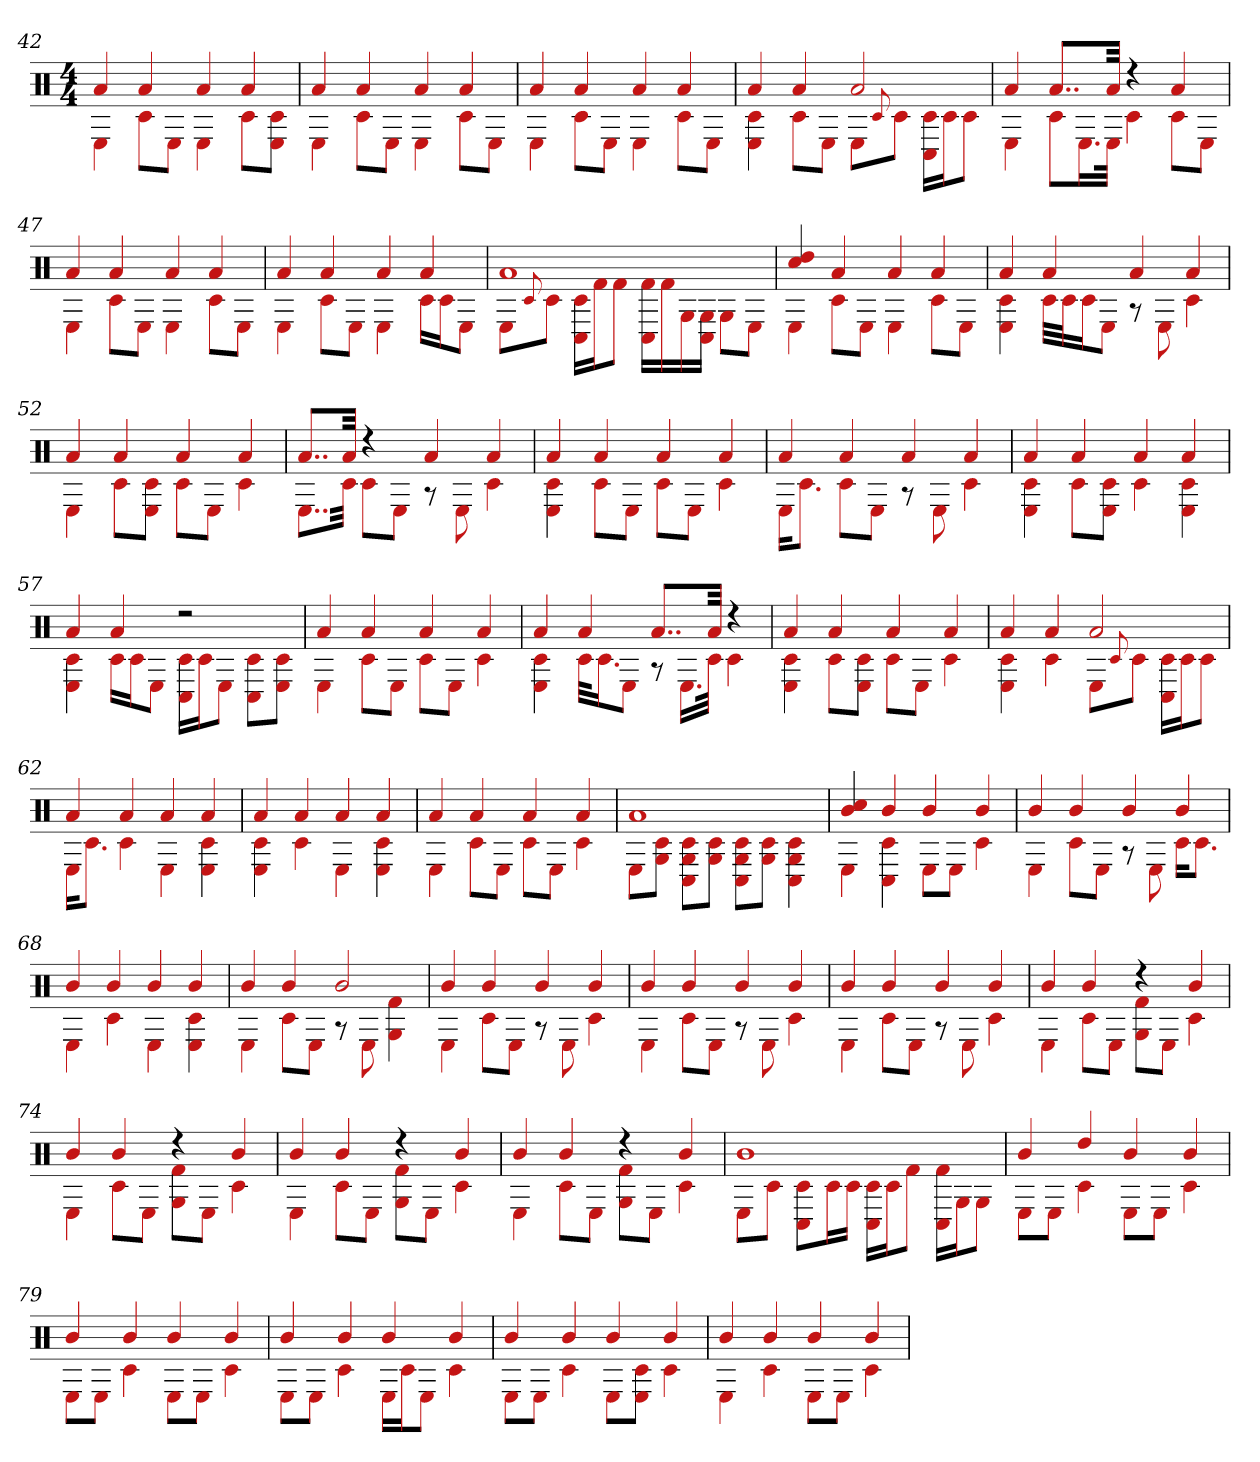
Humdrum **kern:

**kern
*part1
*staff1
*clefX
*k[]
*M4/4
=42
*^
4a	4E
4a	8c#L
.	8EJ
4a	4E
4a	8c#L
.	8c# 8EJ
=43	=43
4a	4E
4a	8c#L
.	8EJ
4a	4E
4a	8c#L
.	8EJ
=44	=44
4a	4E
4a	8c#L
.	8EJ
4a	4E
4a	8c#L
.	8EJ
=45	=45
4a	4E 4c#
4a	8c#L
.	8EJ
2a	8EL
.	8qqc#
.	8c#J
.	16c# 16C#LL
.	16c#J
.	8c#J
=46	=46
4a	4E
8..aL	8c#L
.	16.EL
32aJkk	32EJJk
4r	4c#
4a	8c#L
.	8EJ
=47	=47
4a	4E
4a	8c#L
.	8EJ
4a	4E
4a	8c#L
.	8EJ
=48	=48
4a	4E
4a	8c#L
.	8EJ
4a	4E
4a	16c#LL
.	16c#J
.	8EJ
=49	=49
1a	8EL
.	8qqc#
.	8c#J
.	16C# 16c#LL
.	16f#J
.	8f#J
.	16C# 16f#LL
.	16f#
.	16G
.	16C# 16GJJ
.	8GL
.	8EJ
=50	=50
4dd 4cc#	4E
4a	8c#L
.	8EJ
4a	4E
4a	8c#L
.	8EJ
=51	=51
4a	4E 4c#
4a	32c#LLL
.	32c#J
.	16c#J
.	8EJ
4a	8r
.	8E
4a	4c#
=52	=52
4a	4E
4a	8c#L
.	8c# 8EJ
4a	8c#L
.	8EJ
4a	4c#
=53	=53
8..aL	8..EL
32aJkk	32c#Jkk
4r	8c#L
.	8EJ
4a	8r
.	8E
4a	4c#
=54	=54
4a	4E 4c#
4a	8c#L
.	8EJ
4a	8c#L
.	8EJ
4a	4c#
=55	=55
4a	16EKL
.	8.c#J
4a	8c#L
.	8EJ
4a	8r
.	8E
4a	4c#
=56	=56
4a	4E 4c#
4a	8c#L
.	8c# 8EJ
4a	4c#
4a	4E 4c#
=57	=57
4a	4E 4c#
4a	16c#LL
.	16c#J
.	8EJ
2r	16C# 16c#LL
.	16c#J
.	8EJ
.	8C# 8c#L
.	8c# 8EJ
=58	=58
4a	4E
4a	8c#L
.	8EJ
4a	8c#L
.	8EJ
4a	4c#
=59	=59
4a	4E 4c#
4a	32c#KLL
.	16.c#J
.	8EJ
8..aL	8r
.	16.ELL
32aJkk	32c#JJk
4r	4c#
=60	=60
4a	4E 4c#
4a	8c#L
.	8c# 8EJ
4a	8c#L
.	8EJ
4a	4c#
=61	=61
4a	4E 4c#
4a	4c#
2a	8EL
.	8qqc#
.	8c#J
.	16C# 16c#LL
.	16c#J
.	8c#J
=62	=62
4a	16EKL
.	8.c#J
4a	4c#
4a	4E
4a	4E 4c#
=63	=63
4a	4E 4c#
4a	4c#
4a	4E
4a	4E 4c#
=64	=64
4a	4E
4a	8c#L
.	8EJ
4a	8c#L
.	8EJ
4a	4c#
=65	=65
1a	8EL
.	8G 8c#J
.	8C# 8c# 8GL
.	8G 8c#J
.	8C# 8G 8c#L
.	8c# 8GJ
.	4C# 4G 4c#
=66	=66
4cc# 4b	4E
4b	4C# 4c#
4b	8EL
.	8EJ
4b	4c#
=67	=67
4b	4E
4b	8c#L
.	8EJ
4b	8r
.	8E
4b	16c#KL
.	8.c#J
=68	=68
4b	4E
4b	4c#
4b	4E
4b	4E 4c#
=69	=69
4b	4E
4b	8c#L
.	8EJ
2b	8r
.	8E
.	4f# 4G
=70	=70
4b	4E
4b	8c#L
.	8EJ
4b	8r
.	8E
4b	4c#
=71	=71
4b	4E
4b	8c#L
.	8EJ
4b	8r
.	8E
4b	4c#
=72	=72
4b	4E
4b	8c#L
.	8EJ
4b	8r
.	8E
4b	4c#
=73	=73
4b	4E
4b	8c#L
.	8EJ
4r	8f# 8GL
.	8EJ
4b	4c#
=74	=74
4b	4E
4b	8c#L
.	8EJ
4r	8f# 8GL
.	8EJ
4b	4c#
=75	=75
4b	4E
4b	8c#L
.	8EJ
4r	8f# 8GL
.	8EJ
4b	4c#
=76	=76
4b	4E
4b	8c#L
.	8EJ
4r	8f# 8GL
.	8EJ
4b	4c#
=77	=77
1b	8EL
.	8c#J
.	8C# 8c#L
.	16c#L
.	16c#JJ
.	16C# 16c#LL
.	16c#J
.	8f#J
.	16C# 16f#LL
.	16GJ
.	8GJ
=78	=78
4b	8EL
.	8EJ
4dd	4c#
4b	8EL
.	8EJ
4b	4c#
=79	=79
4b	8EL
.	8EJ
4b	4c#
4b	8EL
.	8EJ
4b	4c#
=80	=80
4b	8EL
.	8EJ
4b	4c#
4b	16ELL
.	16c#J
.	8EJ
4b	4c#
=81	=81
4b	8EL
.	8EJ
4b	4c#
4b	8EL
.	8c# 8EJ
4b	4c#
=82	=82
4b	4E
4b	4c#
4b	8EL
.	8EJ
4b	4c#
*v	*v
=
*-
